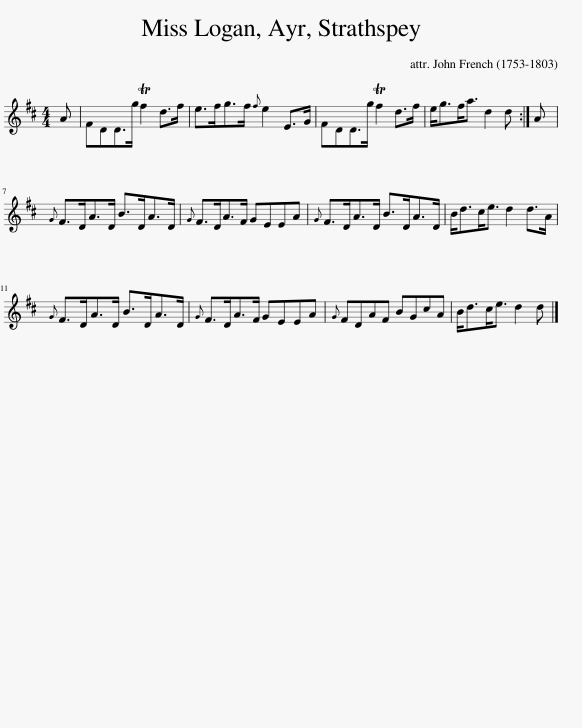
X:1
L:1/8
M:4/4
I:linebreak $
K:D
V:1 treble
V:1
 A | FDD>g Tf2 d>f | e>fg>f{f} e2 E>G | FDD>g Tf2 d>f | e<gf<a d2 d :| %5
 A |${G} F>DA>D B>DA>D |{G} F>DA>F GEEA |{G} F>DA>D B>DA>D | B<dc<e d2 d>A |$ %10
{G} F>DA>D B>DA>D |{G} F>DA>F GEEA |{G} FDAF BGcA | B<dc<e d2 d |] %14
